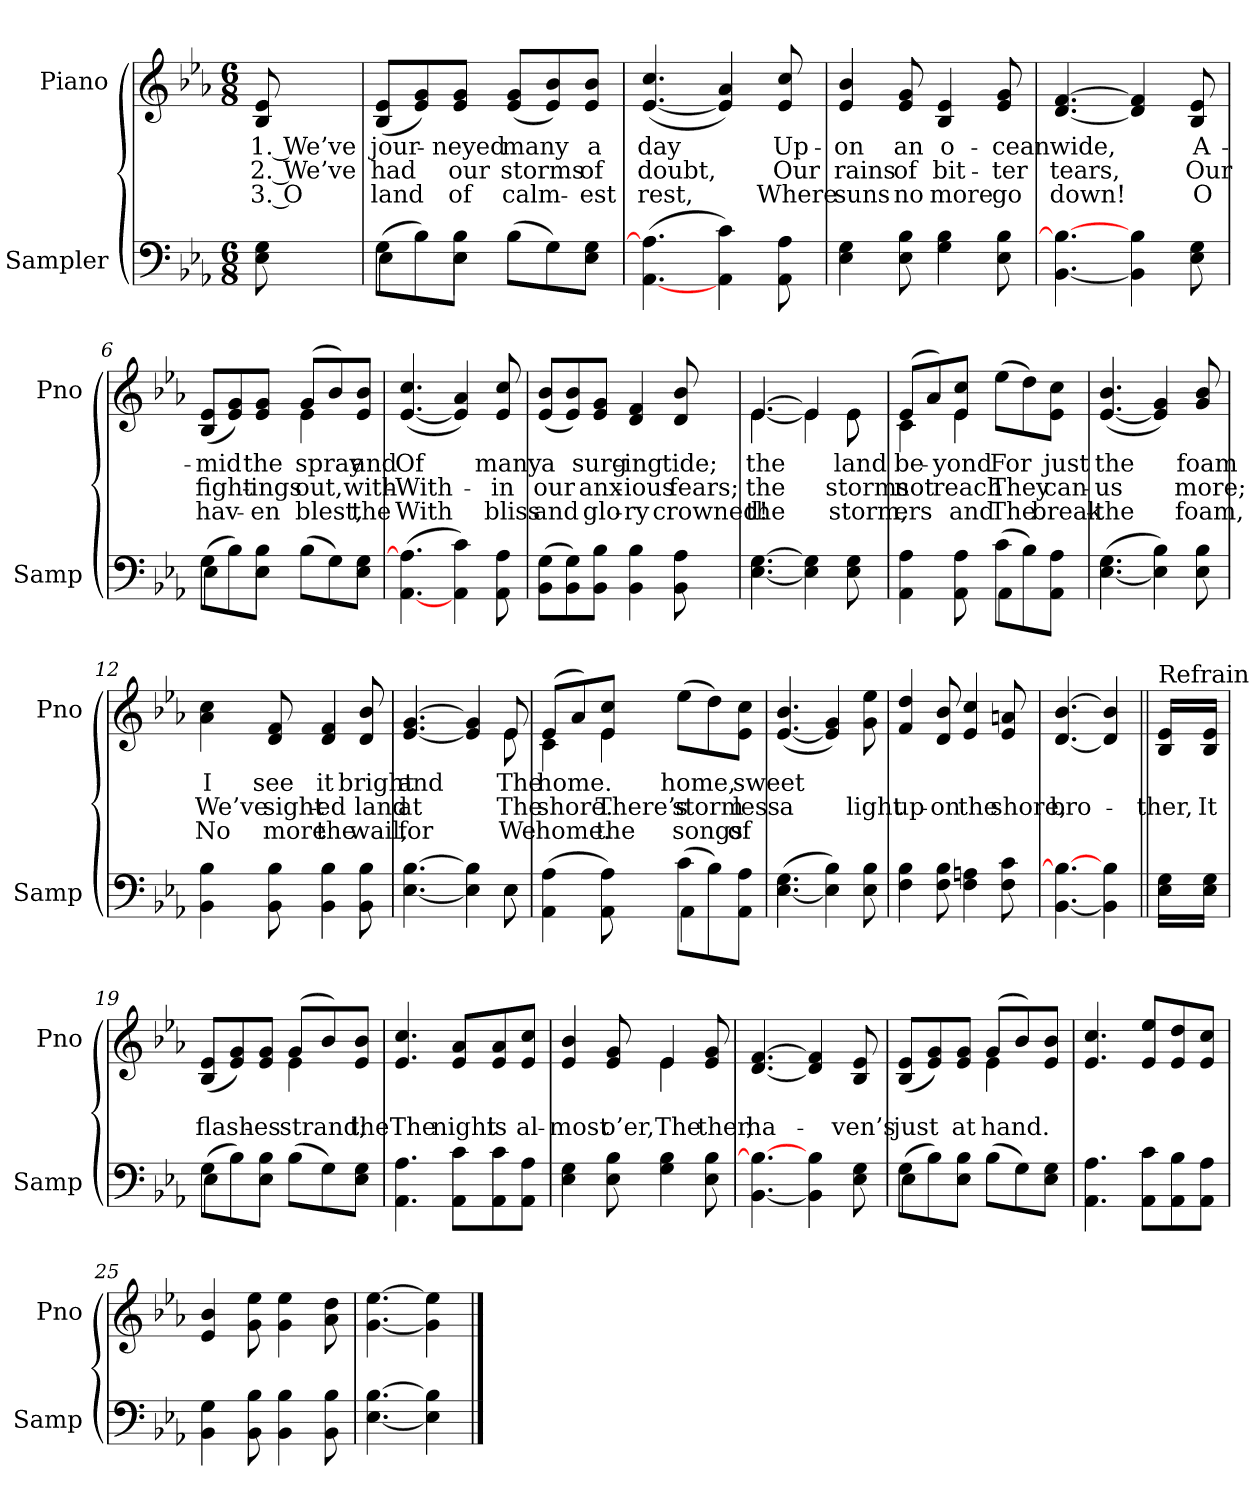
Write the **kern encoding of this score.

**kern	**kern	**text	**text	**text
*part2	*part1	*part1	*part1	*part1
*staff2	*staff1	*staff1	*staff1	*staff1
*I"Sampler	*I"Piano	*	*	*
*I'Samp	*I'Pno	*	*	*
*clefF4	*clefG2	*	*	*
*k[b-e-a-]	*k[b-e-a-]	*	*	*
*E-:	*E-:	*	*	*
*M6/8	*M6/8	*	*	*
=1	=1	=1	=1	=1
8E- 8G	8B- 8e-	1. We’ve	2. We’ve	3. O
=2	=2	=2	=2	=2
*^	*	*	*	*
(8G\L	4E-	(8B-/ 8e-/L	jour-	had	land
8B-\)	.	8e-/ 8g/)	.	.	.
8E-\ 8B-\J	4E-	8e-/ 8g/J	-neyed	our	of
(8B-\L	.	(8e-/ 8g/L	many	storms	calm-
8G\)	4ryy	8e-/ 8b-/)	.	.	.
8E-\ 8G\J	.	8e-/ 8b-/J	a	of	-est
*v	*v	*	*	*	*
=3	=3	=3	=3	=3
([4.AA- 4.A-]	([4.e- 4.cc	day	doubt,	rest,
4AA- 4c)	4e-] 4a-)	.	.	.
8AA- 8A-	8e- 8cc	Up-	Our	Where
=4	=4	=4	=4	=4
4E- 4G	4e- 4b-	-on	rains	suns
8E- 8B-	8e- 8g	an	of	no
4G 4B-	4B- 4e-	o-	bit-	more
8E- 8B-	8e- 8g	-cean	-ter	go
=5	=5	=5	=5	=5
[4.BB- 4.B-_	[4.d [4.f	wide,	tears,	down!
4BB-] 4B-	4d] 4f]	.	.	.
8E- 8G	8B- 8e-	A-	Our	O
=6	=6	=6	=6	=6
*^	*^	*	*	*
(8G\L	4E-	(8B-/ 8e-/L	4.ryy	-mid	fight-	hav-
8B-\)	.	8e-/ 8g/)	.	.	.	.
8E-\ 8B-\J	4E-	8e-/ 8g/J	.	the	-ings	-en
(8B-\L	.	(8g/L	4e-	spray	-out,	blest,
8G\)	4ryy	8b-/)	.	.	.	.
8E-\ 8G\J	.	8e-/ 8b-/J	8ryy	and	with-	the
*v	*v	*	*	*	*	*
*	*v	*v	*	*	*
=7	=7	=7	=7	=7
([4.AA- 4.A-]	([4.e- 4.cc	Of	With-	With
4AA- 4c)	4e-] 4a-)	.	.	.
8AA- 8A-	8e- 8cc	many	-in	bliss
=8	=8	=8	=8	=8
(8BB-\ 8G\L	(8e-/ 8b-/L	a	our	and
8BB-\ 8G\)	8e-/ 8b-/)	.	.	.
8BB-\ 8B-\J	8e-/ 8g/J	surg-	anx-	glo-
4BB- 4B-	4d 4f	-ing	-ious	-ry
8BB- 8A-	8d 8b-	tide;	fears;	crowned!
=9	=9	=9	=9	=9
*	*^	*	*	*
[4.E- [4.G	[4.e-/	[4.e-	the	the	the
4E-] 4G]	4e-/]	4e-]	.	.	.
8E- 8G	8e-\	8e-	land	storms	storm,
=10	=10	=10	=10	=10	=10
*^	*	*	*	*	*
4AA- 4A-	4.ryy	(8e-/L	4c	be-	-not	-ers
.	.	8a-/)	.	.	.	.
8AA- 8A-	.	8e-/ 8cc/J	4e-	-yond	reach	and
(8c\L	4AA-	(8ee-\L	.	For	They	The
8B-\)	.	8dd\)	4ryy	.	.	.
8AA-\ 8A-\J	8ryy	8e-\ 8cc\J	.	just	can-	break-
*v	*v	*	*	*	*	*
*	*v	*v	*	*	*
=11	=11	=11	=11	=11
([4.E- 4.G	([4.e- 4.b-	the	us	the
4E-] 4B-)	4e-] 4g)	.	.	.
8E- 8B-	8g 8b-	foam	more;	foam,
=12	=12	=12	=12	=12
4BB- 4B-	4a- 4cc	I	We’ve	No
8BB- 8B-	8d 8f	see	sight-	more
4BB- 4B-	4d 4f	it	-ed	the
8BB- 8B-	8d 8b-	bright	land	wail,
=13	=13	=13	=13	=13
*^	*^	*	*	*
[4.E- [4.B-	8ryy	[4.e- [4.g	8ryy	and	at	for
*v	*v	*	*	*	*	*
*	*v	*v	*	*	*
4E-] 4B-]	4e-] 4g]	.	.	.
*^	*^	*	*	*
8E-\	8E-	8e-/	8e-	The	The	We
=14	=14	=14	=14	=14	=14	=14
(4AA- 4A-	4.ryy	(8e-/L	4c	home.	shore.	home.
.	.	8a-/)	.	.	.	.
8AA- 8A-)	.	8e-/ 8cc/J	4e-	.	There’s	the
(8c\L	4AA-	(8ee-\L	.	home,	storm-	songs
8B-\)	.	8dd\)	4ryy	.	.	.
8AA-\ 8A-\J	8ryy	8e-\ 8cc\J	.	sweet	-less	of
*v	*v	*	*	*	*	*
*	*v	*v	*	*	*
=15	=15	=15	=15	=15
([4.E- 4.G	([4.e- 4.b-	.	a	.
4E-] 4B-)	4e-] 4g)	.	.	.
8E- 8B-	8g 8ee-	.	light	.
=16	=16	=16	=16	=16
4F 4B-	4f 4dd	.	up-	.
8F 8B-	8d 8b-	.	-on	.
4F 4An	4e- 4cc	.	the	.
8F 8c	8e- 8an	.	shore,	.
=17	=17	=17	=17	=17
[4.BB- 4.B-_	[4.d [4.b-	.	bro-	.
4BB-] 4B-	4d] 4b-]	.	.	.
=18||	=18||	=18||	=18||	=18||
!	!LO:TX:t=Refrain	!	!	!
16E-\ 16G\LL	16B-/ 16e-/LL	.	-ther,	.
16E-\ 16G\JJ	16B-/ 16e-/JJ	.	It	.
=19	=19	=19	=19	=19
*^	*^	*	*	*
(8G\L	4E-	(8B-/ 8e-/L	4.ryy	.	flash-	.
8B-\)	.	8e-/ 8g/)	.	.	.	.
8E-\ 8B-\J	4E-	8e-/ 8g/J	.	.	-es	.
(8B-\L	.	(8g/L	4e-	.	strand;	.
8G\)	4ryy	8b-/)	.	.	.	.
8E-\ 8G\J	.	8e-/ 8b-/J	8ryy	.	the	.
*v	*v	*	*	*	*	*
*	*v	*v	*	*	*
=20	=20	=20	=20	=20
4.AA- 4.A-	4.e- 4.cc	.	The	.
8AA-\ 8c\L	8e-/ 8a-/L	.	night	.
8AA-\ 8c\	8e-/ 8a-/	.	is	.
8AA-\ 8A-\J	8e-/ 8cc/J	.	al-	.
=21	=21	=21	=21	=21
*	*^	*	*	*
4E- 4G	4e- 4b-	4.ryy	.	-most	.
8E- 8B-	8e- 8g	.	.	o’er,	.
4G 4B-	4e-/	4e-	.	The	.
8E- 8B-	8e- 8g	8ryy	.	-ther,	.
*	*v	*v	*	*	*
=22	=22	=22	=22	=22
[4.BB- 4.B-_	[4.d [4.f	.	ha-	.
4BB-] 4B-	4d] 4f]	.	.	.
8E- 8G	8B- 8e-	.	-ven’s	.
=23	=23	=23	=23	=23
*^	*^	*	*	*
(8G\L	4E-	(8B-/ 8e-/L	4.ryy	.	just	.
8B-\)	.	8e-/ 8g/)	.	.	.	.
8E-\ 8B-\J	4E-	8e-/ 8g/J	.	.	at	.
(8B-\L	.	(8g/L	4e-	.	hand.	.
8G\)	4ryy	8b-/)	.	.	.	.
8E-\ 8G\J	.	8e-/ 8b-/J	8ryy	.	.	.
*v	*v	*	*	*	*	*
*	*v	*v	*	*	*
=24	=24	=24	=24	=24
4.AA- 4.A-	4.e- 4.cc	.	.	.
8AA-\ 8c\L	8e-/ 8ee-/L	.	.	.
8AA-\ 8B-\	8e-/ 8dd/	.	.	.
8AA-\ 8A-\J	8e-/ 8cc/J	.	.	.
=25	=25	=25	=25	=25
4BB- 4G	4e- 4b-	.	.	.
8BB- 8B-	8g 8ee-	.	.	.
4BB- 4B-	4g 4ee-	.	.	.
8BB- 8B-	8a- 8dd	.	.	.
=26	=26	=26	=26	=26
[4.E- [4.B-	[4.g [4.ee-	.	.	.
4E-] 4B-]	4g] 4ee-]	.	.	.
==	==	==	==	==
*-	*-	*-	*-	*-
